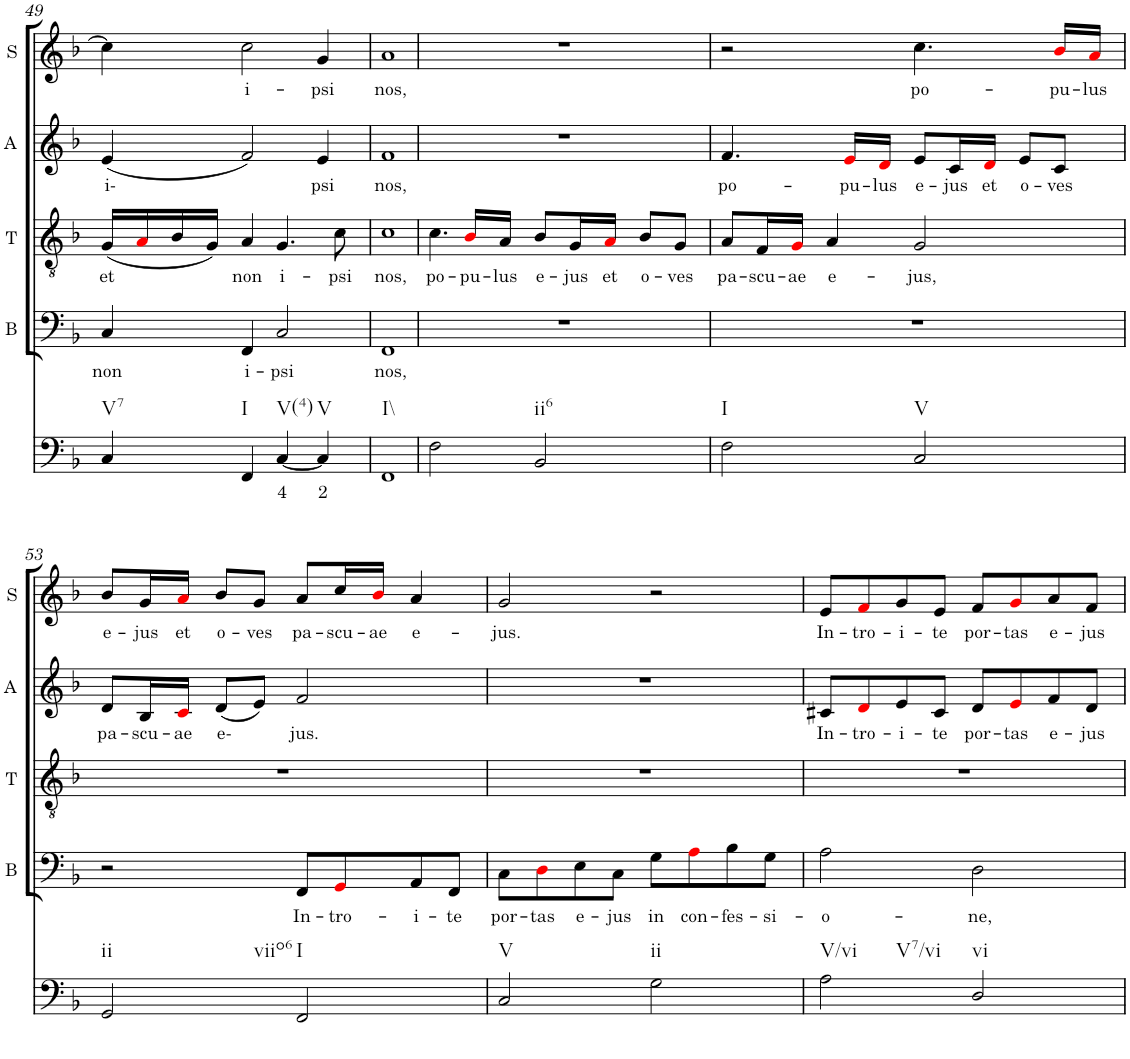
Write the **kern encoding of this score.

**kern	**text	**kern	**text	**kern	**text	**kern	**text	**kern	**text
*part5	*part5	*part4	*part4	*part3	*part3	*part2	*part2	*part1	*part1
*staff5	*staff5	*staff4	*staff4	*staff3	*staff3	*staff2	*staff2	*staff1	*staff1
*I"Continuo	*	*I"Bass	*	*I"Tenor	*	*I"Alto	*	*I"Soprano	*
*	*	*I'B	*	*I'T	*	*I'A	*	*I'S	*
!!LO:PB:g=z
*clefF4	*	*clefF4	*	*clefF4	*	*clefF4	*	*clefG2	*
*k[b-]	*	*k[b-]	*	*k[b-]	*	*k[b-]	*	*k[b-]	*
*	*	*	*	*M4/4	*	*M4/4	*	*M4/4	*
=49	=49	=49	=49	=49	=49	=49	=49	=49	=49
!LO:TX:b:t=V7	!	!	!	!	!	!	!	!	!
!	!	!	!LO:LY:b	!	!LO:LY:b	!	!LO:LY:b	!	!
4C/	.	4C/	non	(16G/LL	et	(4e/	i-	4cc\]	.
.	.	.	.	16Ai/	.	.	.	.	.
.	.	.	.	16B-/	.	.	.	.	.
.	.	.	.	16G/JJ)	.	.	.	.	.
!LO:TX:b:t=I	!	!	!	!	!	!	!	!	!
!	!	!	!LO:LY:b	!	!LO:LY:b	!	!	!	!LO:LY:b
4FF/	.	4FF/	i-	4A/	non	2f/)	.	2cc\	i-
!LO:TX:b:t=V(4)	!	!	!	!	!	!	!	!	!
!	!LO:LY:b	!	!LO:LY:b	!	!LO:LY:b	!	!	!	!
[4C/	4	2C/	psi	4.G/	i-	.	.	.	.
!LO:TX:b:t=V	!	!	!	!	!	!	!	!	!
!	!LO:LY:b	!	!	!	!	!	!LO:LY:b	!	!LO:LY:b
4C/]	2	.	.	.	.	4e/	psi	4g/	psi
!	!	!	!	!	!LO:LY:b	!	!	!	!
.	.	.	.	8c\	psi	.	.	.	.
=50	=50	=50	=50	=50	=50	=50	=50	=50	=50
!LO:TX:b:t=I\\	!	!	!	!	!	!	!	!	!
!	!	!	!LO:LY:b	!	!LO:LY:b	!	!LO:LY:b	!	!LO:LY:b
1FF	.	1FF	nos,	1c	nos,	1f	nos,	1a	nos,
=51	=51	=51	=51	=51	=51	=51	=51	=51	=51
!	!	!	!	!	!LO:LY:b	!	!	!	!
2F\	.	1r	.	4.c\	po-	1r	.	1r	.
!	!	!	!	!	!LO:LY:b	!	!	!	!
.	.	.	.	16B-i/LL	pu-	.	.	.	.
!	!	!	!	!	!LO:LY:b	!	!	!	!
.	.	.	.	16A/JJ	lus	.	.	.	.
!LO:TX:b:t=ii6	!	!	!	!	!	!	!	!	!
!	!	!	!	!	!LO:LY:b	!	!	!	!
2BB-/	.	.	.	8B-/L	e-	.	.	.	.
!	!	!	!	!	!LO:LY:b	!	!	!	!
.	.	.	.	16G/L	jus	.	.	.	.
!	!	!	!	!	!LO:LY:b	!	!	!	!
.	.	.	.	16Ai/JJ	et	.	.	.	.
!	!	!	!	!	!LO:LY:b	!	!	!	!
.	.	.	.	8B-/L	o-	.	.	.	.
!	!	!	!	!	!LO:LY:b	!	!	!	!
.	.	.	.	8G/J	ves	.	.	.	.
=52	=52	=52	=52	=52	=52	=52	=52	=52	=52
!LO:TX:b:t=I	!	!	!	!	!	!	!	!	!
!	!	!	!	!	!LO:LY:b	!	!LO:LY:b	!	!
2F\	.	1r	.	8A/L	pa-	4.f/	po-	2r	.
!	!	!	!	!	!LO:LY:b	!	!	!	!
.	.	.	.	16F/L	scu-	.	.	.	.
!	!	!	!	!	!LO:LY:b	!	!	!	!
.	.	.	.	16Gi/JJ	ae	.	.	.	.
!	!	!	!	!	!LO:LY:b	!	!	!	!
.	.	.	.	4A/	e-	.	.	.	.
!	!	!	!	!	!	!	!LO:LY:b	!	!
.	.	.	.	.	.	16ei/LL	pu-	.	.
!	!	!	!	!	!	!	!LO:LY:b	!	!
.	.	.	.	.	.	16di/JJ	lus	.	.
!LO:TX:b:t=V	!	!	!	!	!	!	!	!	!
!	!	!	!	!	!LO:LY:b	!	!LO:LY:b	!	!LO:LY:b
2C/	.	.	.	2G/	jus,	8e/L	e-	4.cc\	po-
!	!	!	!	!	!	!	!LO:LY:b	!	!
.	.	.	.	.	.	16c/L	jus	.	.
!	!	!	!	!	!	!	!LO:LY:b	!	!
.	.	.	.	.	.	16di/JJ	et	.	.
!	!	!	!	!	!	!	!LO:LY:b	!	!
.	.	.	.	.	.	8e/L	o-	.	.
!	!	!	!	!	!	!	!LO:LY:b	!	!LO:LY:b
.	.	.	.	.	.	8c/J	ves	16b-i/LL	pu-
!	!	!	!	!	!	!	!	!	!LO:LY:b
.	.	.	.	.	.	.	.	16ai/JJ	lus
!!LO:LB:g=z
=53	=53	=53	=53	=53	=53	=53	=53	=53	=53
!LO:TX:b:t=ii	!	!	!	!	!	!	!	!	!
!LO:TX:b:t=viio6	!	!	!	!	!	!	!	!	!
!	!	!	!	!	!	!	!LO:LY:b	!	!LO:LY:b
2GG/	.	2r	.	1r	.	8d/L	pa-	8b-/L	e-
!	!	!	!	!	!	!	!LO:LY:b	!	!LO:LY:b
.	.	.	.	.	.	16B-/L	scu-	16g/L	jus
!	!	!	!	!	!	!	!LO:LY:b	!	!LO:LY:b
.	.	.	.	.	.	16ci/JJ	ae	16ai/JJ	et
!	!	!	!	!	!	!	!LO:LY:b	!	!LO:LY:b
.	.	.	.	.	.	(8d/L	e-	8b-/L	o-
!	!	!	!	!	!	!	!	!	!LO:LY:b
.	.	.	.	.	.	8e/J)	.	8g/J	ves
!LO:TX:b:t=I	!	!	!	!	!	!	!	!	!
!	!	!	!LO:LY:b	!	!	!	!LO:LY:b	!	!LO:LY:b
2FF/	.	8FF/L	In-	.	.	2f/	jus.	8a/L	pa-
!	!	!	!LO:LY:b	!	!	!	!	!	!LO:LY:b
.	.	8GGi/	tro-	.	.	.	.	16cc/L	scu-
!	!	!	!	!	!	!	!	!	!LO:LY:b
.	.	.	.	.	.	.	.	16b-i/JJ	ae
!	!	!	!LO:LY:b	!	!	!	!	!	!LO:LY:b
.	.	8AA/	i-	.	.	.	.	4a/	e-
!	!	!	!LO:LY:b	!	!	!	!	!	!
.	.	8FF/J	te	.	.	.	.	.	.
=54	=54	=54	=54	=54	=54	=54	=54	=54	=54
!LO:TX:b:t=V	!	!	!	!	!	!	!	!	!
!	!	!	!LO:LY:b	!	!	!	!	!	!LO:LY:b
2C/	.	8C\L	por-	1r	.	1r	.	2g/	jus.
!	!	!	!LO:LY:b	!	!	!	!	!	!
.	.	8Di\	tas	.	.	.	.	.	.
!	!	!	!LO:LY:b	!	!	!	!	!	!
.	.	8E\	e-	.	.	.	.	.	.
!	!	!	!LO:LY:b	!	!	!	!	!	!
.	.	8C\J	jus	.	.	.	.	.	.
!LO:TX:b:t=ii	!	!	!	!	!	!	!	!	!
!	!	!	!LO:LY:b	!	!	!	!	!	!
2G\	.	8G\L	in	.	.	.	.	2r	.
!	!	!	!LO:LY:b	!	!	!	!	!	!
.	.	8Ai\	con-	.	.	.	.	.	.
!	!	!	!LO:LY:b	!	!	!	!	!	!
.	.	8B-\	fes-	.	.	.	.	.	.
!	!	!	!LO:LY:b	!	!	!	!	!	!
.	.	8G\J	si-	.	.	.	.	.	.
=55	=55	=55	=55	=55	=55	=55	=55	=55	=55
!LO:TX:b:t=V/vi	!	!	!	!	!	!	!	!	!
!LO:TX:b:t=V7/vi	!	!	!	!	!	!	!	!	!
!	!	!	!LO:LY:b	!	!	!	!LO:LY:b	!	!LO:LY:b
2A\	.	2A\	o-	1r	.	8c#X/L	In-	8e/L	In-
!	!	!	!	!	!	!	!LO:LY:b	!	!LO:LY:b
.	.	.	.	.	.	8di/	tro-	8fi/	tro-
!	!	!	!	!	!	!	!LO:LY:b	!	!LO:LY:b
.	.	.	.	.	.	8e/	i-	8g/	i-
!	!	!	!	!	!	!	!LO:LY:b	!	!LO:LY:b
.	.	.	.	.	.	8c#/J	te	8e/J	te
!LO:TX:b:t=vi	!	!	!	!	!	!	!	!	!
!	!	!	!LO:LY:b	!	!	!	!LO:LY:b	!	!LO:LY:b
2D/	.	2D\	ne,	.	.	8d/L	por-	8f/L	por-
!	!	!	!	!	!	!	!LO:LY:b	!	!LO:LY:b
.	.	.	.	.	.	8ei/	tas	8gi/	tas
!	!	!	!	!	!	!	!LO:LY:b	!	!LO:LY:b
.	.	.	.	.	.	8f/	e-	8a/	e-
!	!	!	!	!	!	!	!LO:LY:b	!	!LO:LY:b
.	.	.	.	.	.	8d/J	jus	8f/J	jus
=	=	=	=	=	=	=	=	=	=
*-	*-	*-	*-	*-	*-	*-	*-	*-	*-
